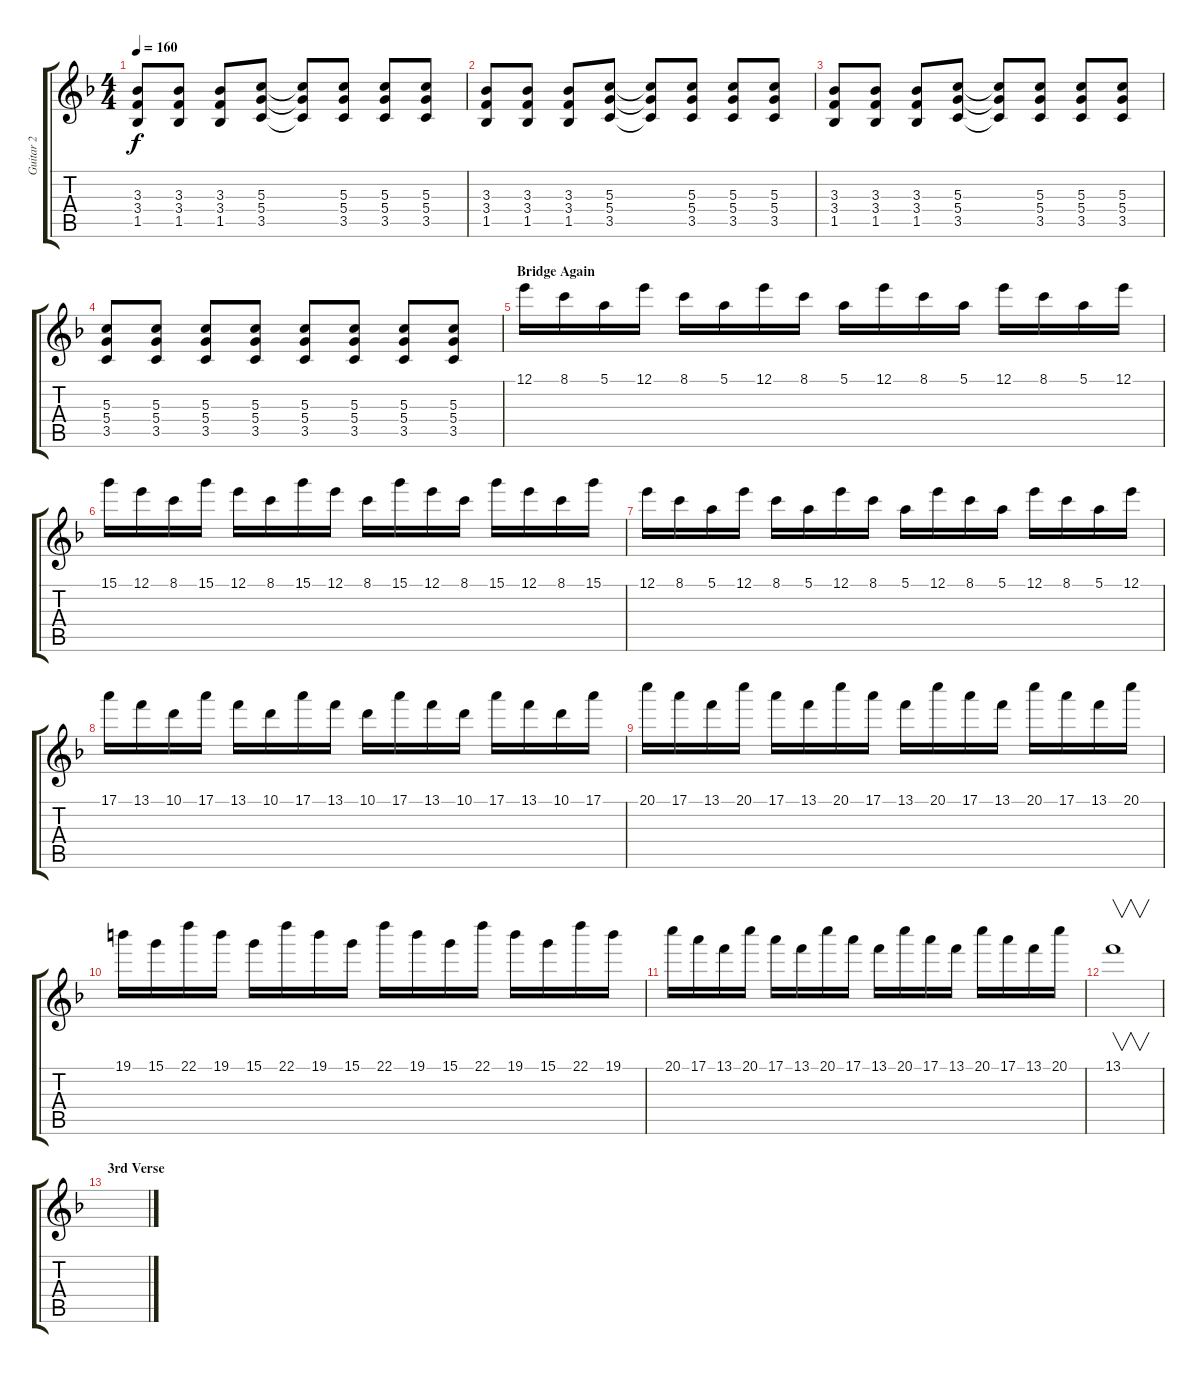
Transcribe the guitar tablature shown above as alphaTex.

\track ("Guitar 2" "Guitar 2") {instrument overdrivenguitar}
\staff {score tabs}
\tuning (E4 B3 G3 D3 A2 E2) {hide}
\ts (4 4)
\tempo 160
\clef g2
\ks dminor
(3.3 3.4 1.5).8{dy f} (3.3 3.4 1.5).8 (3.3 3.4 1.5).8 (5.3 5.4 3.5).8 (5.3{t} 5.4{t} 3.5{t}).8 (5.3 5.4 3.5).8 (5.3 5.4 3.5).8 (5.3 5.4 3.5).8 |
(3.3 3.4 1.5).8 (3.3 3.4 1.5).8 (3.3 3.4 1.5).8 (5.3 5.4 3.5).8 (5.3{t} 5.4{t} 3.5{t}).8 (5.3 5.4 3.5).8 (5.3 5.4 3.5).8 (5.3 5.4 3.5).8 |
(3.3 3.4 1.5).8 (3.3 3.4 1.5).8 (3.3 3.4 1.5).8 (5.3 5.4 3.5).8 (5.3{t} 5.4{t} 3.5{t}).8 (5.3 5.4 3.5).8 (5.3 5.4 3.5).8 (5.3 5.4 3.5).8 |
(5.3 5.4 3.5).8 (5.3 5.4 3.5).8 (5.3 5.4 3.5).8 (5.3 5.4 3.5).8 (5.3 5.4 3.5).8 (5.3 5.4 3.5).8 (5.3 5.4 3.5).8 (5.3 5.4 3.5).8 |
\section ("" "Bridge Again")
12.1.16{volume 16 instrument overdrivenguitar} 8.1.16 5.1.16 12.1.16 8.1.16 5.1.16 12.1.16 8.1.16 5.1.16 12.1.16 8.1.16 5.1.16 12.1.16 8.1.16 5.1.16 12.1.16 |
15.1.16 12.1.16 8.1.16 15.1.16 12.1.16 8.1.16 15.1.16 12.1.16 8.1.16 15.1.16 12.1.16 8.1.16 15.1.16 12.1.16 8.1.16 15.1.16 |
12.1.16 8.1.16 5.1.16 12.1.16 8.1.16 5.1.16 12.1.16 8.1.16 5.1.16 12.1.16 8.1.16 5.1.16 12.1.16 8.1.16 5.1.16 12.1.16 |
17.1.16 13.1.16 10.1.16 17.1.16 13.1.16 10.1.16 17.1.16 13.1.16 10.1.16 17.1.16 13.1.16 10.1.16 17.1.16 13.1.16 10.1.16 17.1.16 |
20.1.16 17.1.16 13.1.16 20.1.16 17.1.16 13.1.16 20.1.16 17.1.16 13.1.16 20.1.16 17.1.16 13.1.16 20.1.16 17.1.16 13.1.16 20.1.16 |
19.1.16 15.1.16 22.1.16 19.1.16 15.1.16 22.1.16 19.1.16 15.1.16 22.1.16 19.1.16 15.1.16 22.1.16 19.1.16 15.1.16 22.1.16 19.1.16 |
20.1.16 17.1.16 13.1.16 20.1.16 17.1.16 13.1.16 20.1.16 17.1.16 13.1.16 20.1.16 17.1.16 13.1.16 20.1.16 17.1.16 13.1.16 20.1.16 |
13.1.1{v} |
\section ("" "3rd Verse")
